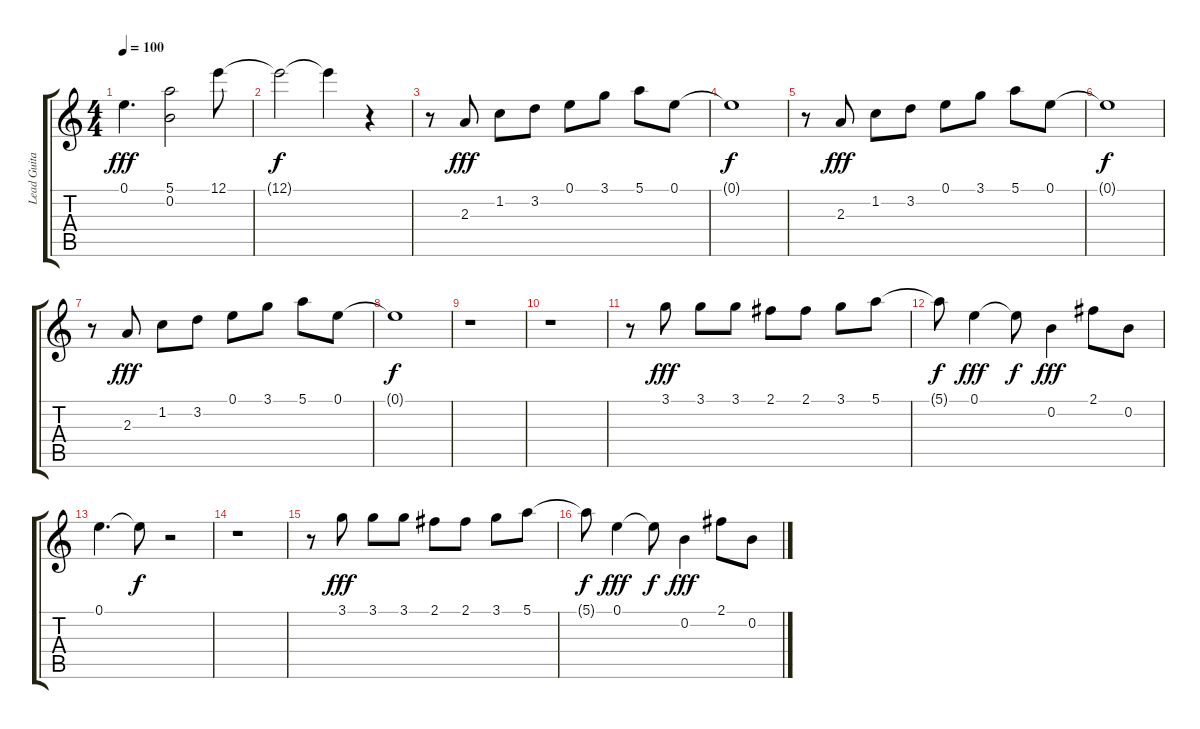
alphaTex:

\track ("Lead Guitar" "Lead Guita") {instrument distortionguitar}
\staff {score tabs}
\tuning (E4 B3 G3 D3 A2 E2) {hide}
\ts (4 4)
\tempo 100
\clef g2
\ks c
0.1.4{d dy fff} (5.1 0.2).2 12.1.8 |
12.1{t}.2{dy f} 12.1{t}.4 r.4 |
r.8 2.3.8{dy fff} 1.2.8 3.2.8 0.1.8 3.1.8 5.1.8 0.1.8 |
0.1{t}.1{dy f} |
r.8 2.3.8{dy fff} 1.2.8 3.2.8 0.1.8 3.1.8 5.1.8 0.1.8 |
0.1{t}.1{dy f} |
r.8 2.3.8{dy fff} 1.2.8 3.2.8 0.1.8 3.1.8 5.1.8 0.1.8 |
0.1{t}.1{dy f} |
r.1 |
r.1 |
r.8 3.1.8{dy fff} 3.1.8 3.1.8 2.1.8 2.1.8 3.1.8 5.1.8 |
5.1{t}.8{dy f} 0.1.4{dy fff} 0.1{t}.8{dy f} 0.2.4{dy fff} 2.1.8 0.2.8 |
0.1.4{d} 0.1{t}.8{dy f} r.2 |
r.1 |
r.8 3.1.8{dy fff} 3.1.8 3.1.8 2.1.8 2.1.8 3.1.8 5.1.8 |
5.1{t}.8{dy f} 0.1.4{dy fff} 0.1{t}.8{dy f} 0.2.4{dy fff} 2.1.8 0.2.8
